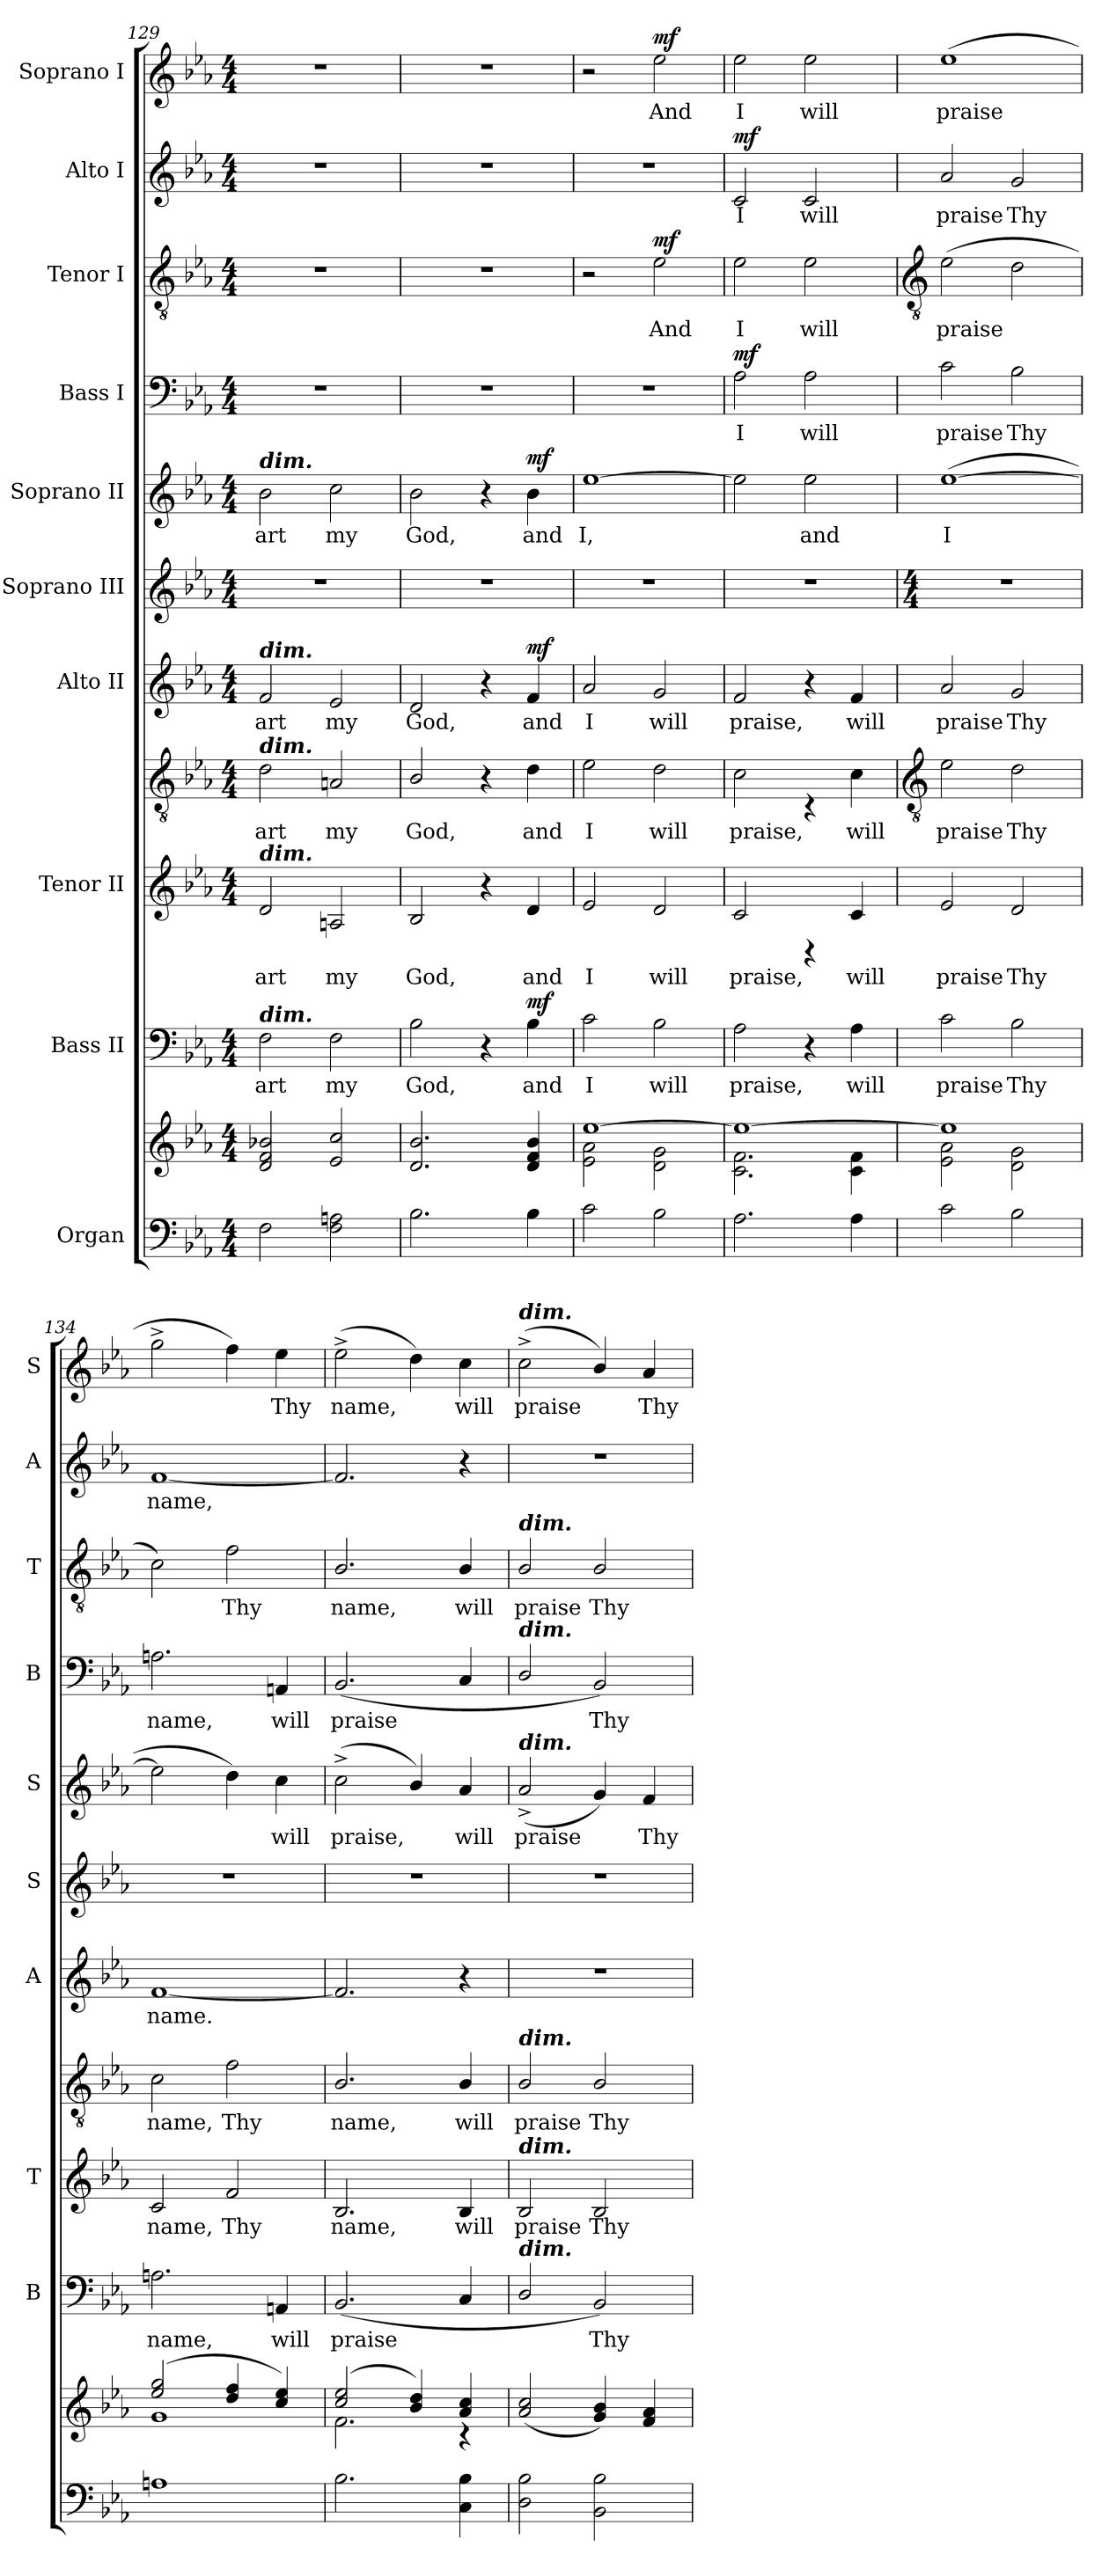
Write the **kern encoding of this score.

**kern	**kern	**kern	**text	**dynam	**kern	**text	**kern	**text	**dynam	**kern	**text	**dynam	**kern	**kern	**text	**dynam	**kern	**text	**dynam	**kern	**text	**dynam	**kern	**text	**dynam	**kern	**text	**dynam
*part10	*part10	*part9	*part9	*part9	*part8	*part8	*part8	*part8	*part8	*part7	*part7	*part7	*part6	*part5	*part5	*part5	*part4	*part4	*part4	*part3	*part3	*part3	*part2	*part2	*part2	*part1	*part1	*part1
*staff12	*staff11	*staff10	*staff10	*staff10	*staff9	*staff9	*staff8	*staff8	*staff8/9	*staff7	*staff7	*staff7	*staff6	*staff5	*staff5	*staff5	*staff4	*staff4	*staff4	*staff3	*staff3	*staff3	*staff2	*staff2	*staff2	*staff1	*staff1	*staff1
*I"Organ	*	*I"Bass II	*	*	*I"Tenor II	*	*	*	*	*I"Alto II	*	*	*I"Soprano III	*I"Soprano II	*	*	*I"Bass I	*	*	*I"Tenor I	*	*	*I"Alto I	*	*	*I"Soprano I	*	*
*	*	*I'B	*	*	*I'T	*	*	*	*	*I'A	*	*	*I'S	*I'S	*	*	*I'B	*	*	*I'T	*	*	*I'A	*	*	*I'S	*	*
*clefF4	*clefG2	*clefF4	*	*	*	*	*clefGv2	*	*	*clefG2	*	*	*clefG2	*clefG2	*	*	*clefF4	*	*	*clefGv2	*	*	*clefG2	*	*	*clefG2	*	*
*k[b-e-a-]	*k[b-e-a-]	*k[b-e-a-]	*	*	*k[b-e-a-]	*	*k[b-e-a-]	*	*	*k[b-e-a-]	*	*	*k[b-e-a-]	*k[b-e-a-]	*	*	*k[b-e-a-]	*	*	*k[b-e-a-]	*	*	*k[b-e-a-]	*	*	*k[b-e-a-]	*	*
*E-:	*E-:	*E-:	*	*	*E-:	*	*E-:	*	*	*E-:	*	*	*E-:	*E-:	*	*	*E-:	*	*	*E-:	*	*	*E-:	*	*	*E-:	*	*
*M4/4	*M4/4	*M4/4	*	*	*M4/4	*	*M4/4	*	*	*M4/4	*	*	*M4/4	*M4/4	*	*	*M4/4	*	*	*M4/4	*	*	*M4/4	*	*	*M4/4	*	*
=129	=129	=129	=129	=129	=129	=129	=129	=129	=129	=129	=129	=129	=129	=129	=129	=129	=129	=129	=129	=129	=129	=129	=129	=129	=129	=129	=129	=129
*	*^	*	*	*	*	*	*	*	*	*	*	*	*	*	*	*	*	*	*	*	*	*	*	*	*	*	*	*
!	!	!	!	!	!	!	!	!	!	!	!	!	!	!	!LO:TX:a:Bi:t=dim.	!	!	!	!	!	!	!	!	!	!	!	!	!	!
!	!	!	!	!	!	!	!	!	!	!	!LO:TX:a:Bi:t=dim.	!	!	!	!	!	!	!	!	!	!	!	!	!	!	!	!	!	!
!	!	!	!	!	!	!	!	!LO:TX:a:Bi:t=dim.	!	!	!	!	!	!	!	!	!	!	!	!	!	!	!	!	!	!	!	!	!
!	!	!	!	!	!	!LO:TX:a:Bi:t=dim.	!	!	!	!	!	!	!	!	!	!	!	!	!	!	!	!	!	!	!	!	!	!	!
!	!	!	!LO:TX:a:Bi:t=dim.	!	!	!	!	!	!	!	!	!	!	!	!	!	!	!	!	!	!	!	!	!	!	!	!	!	!
!	!	!	!	!LO:LY:b	!	!	!LO:LY:b	!	!LO:LY:b	!	!	!LO:LY:b	!	!	!	!LO:LY:b	!	!	!	!	!	!	!	!	!	!	!	!	!
2F\	2d/ 2f/ 2b-X/	1ryy	2F	art	.	2d	art	2d	art	.	2f	art	.	1r	2b-	art	.	1r	.	.	1r	.	.	1r	.	.	1r	.	.
!	!	!	!	!LO:LY:b	!	!	!LO:LY:b	!	!LO:LY:b	!	!	!LO:LY:b	!	!	!	!LO:LY:b	!	!	!	!	!	!	!	!	!	!	!	!	!
2F 2An	2e-/ 2cc/	.	2F	my	.	2An	my	2An	my	.	2e-	my	.	.	2cc	my	.	.	.	.	.	.	.	.	.	.	.	.	.
=130	=130	=130	=130	=130	=130	=130	=130	=130	=130	=130	=130	=130	=130	=130	=130	=130	=130	=130	=130	=130	=130	=130	=130	=130	=130	=130	=130	=130	=130
!	!	!	!	!LO:LY:b	!	!	!LO:LY:b	!	!LO:LY:b	!	!	!LO:LY:b	!	!	!	!LO:LY:b	!	!	!	!	!	!	!	!	!	!	!	!	!
2.B-\	2.d/ 2.b-/	1ryy	2B-	God,	.	2B-/	God,	2B-/	God,	.	2d	God,	.	1r	2b-	God,	.	1r	.	.	1r	.	.	1r	.	.	1r	.	.
.	.	.	4r	.	.	4r	.	4r	.	.	4r	.	.	.	4r	.	.	.	.	.	.	.	.	.	.	.	.	.	.
!	!	!	!	!LO:LY:b	!LO:DY:b	!	!LO:LY:b	!	!LO:LY:b	!LO:DY:b=2	!	!LO:LY:b	!	!	!	!LO:LY:b	!	!	!	!	!	!	!	!	!	!	!	!	!
!	!	!	!	!	!	!	!	!	!	!LO:DY:n=1:b	!	!	!LO:DY:b	!	!	!	!LO:DY:b	!	!	!	!	!	!	!	!	!	!	!	!
4B-\	4d/ 4f/ 4b-/	.	4B-	and	mf	4d	and	4d	and	mf mf	4f	and	mf	.	4b-	and	mf	.	.	.	.	.	.	.	.	.	.	.	.
=131	=131	=131	=131	=131	=131	=131	=131	=131	=131	=131	=131	=131	=131	=131	=131	=131	=131	=131	=131	=131	=131	=131	=131	=131	=131	=131	=131	=131	=131
!	!	!	!	!LO:LY:b	!	!	!LO:LY:b	!	!LO:LY:b	!	!	!LO:LY:b	!	!	!	!LO:LY:b	!	!	!	!	!	!	!	!	!	!	!	!	!
2c\	[1ee-/	2e-\ 2a-\	2c	I	.	2e-	I	2e-	I	.	2a-	I	.	1r	[1ee-	I,	.	1r	.	.	2r	.	.	1r	.	.	2r	.	.
!	!	!	!	!LO:LY:b	!	!	!LO:LY:b	!	!LO:LY:b	!	!	!LO:LY:b	!	!	!	!	!	!	!	!	!	!LO:LY:b	!LO:DY:b	!	!	!	!	!LO:LY:b	!LO:DY:b
2B-\	.	2d\ 2g\	2B-	will	.	2d	will	2d	will	.	2g	will	.	.	.	.	.	.	.	.	2e-	And	mf	.	.	.	2ee-	And	mf
=132	=132	=132	=132	=132	=132	=132	=132	=132	=132	=132	=132	=132	=132	=132	=132	=132	=132	=132	=132	=132	=132	=132	=132	=132	=132	=132	=132	=132	=132
!	!	!	!	!LO:LY:b	!	!	!LO:LY:b	!	!LO:LY:b	!	!	!LO:LY:b	!	!	!	!	!	!	!LO:LY:b	!LO:DY:b	!	!LO:LY:b	!	!	!LO:LY:b	!LO:DY:b	!	!LO:LY:b	!
2.A-\	1ee-/_	2.c\ 2.f\	2A-	praise,	.	2c	praise,	2c	praise,	.	2f	praise,	.	1r	2ee-]	.	.	2A-	I	mf	2e-	I	.	2c	I	mf	2ee-	I	.
!	!	!	!	!	!	!	!	!	!	!	!	!	!	!	!	!LO:LY:b	!	!	!LO:LY:b	!	!	!LO:LY:b	!	!	!LO:LY:b	!	!	!LO:LY:b	!
.	.	.	4r	.	.	4rBB	.	4rBB	.	.	4r	.	.	.	2ee-	and	.	2A-	will	.	2e-	will	.	2c	will	.	2ee-	will	.
!	!	!	!	!LO:LY:b	!	!	!LO:LY:b	!	!LO:LY:b	!	!	!LO:LY:b	!	!	!	!	!	!	!	!	!	!	!	!	!	!	!	!	!
4A-\	.	4c\ 4f\	4A-	will	.	4c	will	4c	will	.	4f	will	.	.	.	.	.	.	.	.	.	.	.	.	.	.	.	.	.
!!LO:LB:g=z
=133	=133	=133	=133	=133	=133	=133	=133	=133	=133	=133	=133	=133	=133	=133	=133	=133	=133	=133	=133	=133	=133	=133	=133	=133	=133	=133	=133	=133	=133
*	*	*	*	*	*	*	*	*clefGv2	*	*	*	*	*	*	*	*	*	*	*	*	*clefGv2	*	*	*	*	*	*	*	*
*	*	*	*	*	*	*	*	*	*	*	*	*	*	*M4/4	*	*	*	*	*	*	*	*	*	*	*	*	*	*	*
!	!	!	!	!LO:LY:b	!	!	!LO:LY:b	!	!LO:LY:b	!	!	!LO:LY:b	!	!	!	!LO:LY:b	!	!	!LO:LY:b	!	!	!LO:LY:b	!	!	!LO:LY:b	!	!	!LO:LY:b	!
2c\	1ee-/]	2e-\ 2a-\	2c	praise	.	2e-	praise	2e-	praise	.	2a-	praise	.	1r	(>[1ee-	I	.	2c	praise	.	(>2e-	praise	.	2a-	praise	.	(>1ee-	praise	.
!	!	!	!	!LO:LY:b	!	!	!LO:LY:b	!	!LO:LY:b	!	!	!LO:LY:b	!	!	!	!	!	!	!LO:LY:b	!	!	!	!	!	!LO:LY:b	!	!	!	!
2B-\	.	2d\ 2g\	2B-	Thy	.	2d	Thy	2d	Thy	.	2g	Thy	.	.	.	.	.	2B-	Thy	.	2d	.	.	2g	Thy	.	.	.	.
=134	=134	=134	=134	=134	=134	=134	=134	=134	=134	=134	=134	=134	=134	=134	=134	=134	=134	=134	=134	=134	=134	=134	=134	=134	=134	=134	=134	=134	=134
!	!	!	!	!LO:LY:b	!	!	!LO:LY:b	!	!LO:LY:b	!	!	!LO:LY:b	!	!	!	!	!	!	!LO:LY:b	!	!	!	!	!	!LO:LY:b	!	!	!	!
1An	(>2ee-/ 2gg/	1g\	2.An	name,	.	2c	name,	2c	name,	.	[1f	name.	.	1r	2ee-]	.	.	2.An	name,	.	2c)	.	.	[1f	name,	.	2gg^	.	.
!	!	!	!	!	!	!	!LO:LY:b	!	!LO:LY:b	!	!	!	!	!	!	!	!	!	!	!	!	!LO:LY:b	!	!	!	!	!	!	!
.	4dd/ 4ff/	.	.	.	.	2f	Thy	2f	Thy	.	.	.	.	.	4dd)	.	.	.	.	.	2f	Thy	.	.	.	.	4ff)	.	.
!	!	!	!	!LO:LY:b	!	!	!	!	!	!	!	!	!	!	!	!LO:LY:b	!	!	!LO:LY:b	!	!	!	!	!	!	!	!	!LO:LY:b	!
.	4cc/ 4ee-/)	.	4AAn	will	.	.	.	.	.	.	.	.	.	.	4cc	will	.	4AAn	will	.	.	.	.	.	.	.	4ee-	Thy	.
=135	=135	=135	=135	=135	=135	=135	=135	=135	=135	=135	=135	=135	=135	=135	=135	=135	=135	=135	=135	=135	=135	=135	=135	=135	=135	=135	=135	=135	=135
!	!	!	!	!LO:LY:b	!	!	!LO:LY:b	!	!LO:LY:b	!	!	!	!	!	!	!LO:LY:b	!	!	!LO:LY:b	!	!	!LO:LY:b	!	!	!	!	!	!LO:LY:b	!
2.B-\	(>2cc/ 2ee-/	2.f\	(<2.BB-	praise	.	2.B-/	name,	2.B-/	name,	.	2.f]	.	.	1r	(<2cc^	praise,	.	(<2.BB-	praise	.	2.B-/	name,	.	2.f]	.	.	(>2ee-^	name,	.
.	4b-/ 4dd/)	.	.	.	.	.	.	.	.	.	.	.	.	.	4b-/)	.	.	.	.	.	.	.	.	.	.	.	4dd)	.	.
!	!	!	!	!	!	!	!LO:LY:b	!	!LO:LY:b	!	!	!	!	!	!	!LO:LY:b	!	!	!	!	!	!LO:LY:b	!	!	!	!	!	!LO:LY:b	!
4C 4B-	4a-/ 4cc/	4r	4C	.	.	4B-/	will	4B-/	will	.	4r	.	.	.	4a-	will	.	4C	.	.	4B-/	will	.	4r	.	.	4cc	will	.
=136	=136	=136	=136	=136	=136	=136	=136	=136	=136	=136	=136	=136	=136	=136	=136	=136	=136	=136	=136	=136	=136	=136	=136	=136	=136	=136	=136	=136	=136
!	!	!	!	!	!	!	!	!	!	!	!	!	!	!	!	!	!	!	!	!	!	!	!	!	!	!	!LO:TX:a:Bi:t=dim.	!	!
!	!	!	!	!	!	!	!	!	!	!	!	!	!	!	!	!	!	!	!	!	!LO:TX:a:Bi:t=dim.	!	!	!	!	!	!	!	!
!	!	!	!	!	!	!	!	!	!	!	!	!	!	!	!	!	!	!LO:TX:a:Bi:t=dim.	!	!	!	!	!	!	!	!	!	!	!
!	!	!	!	!	!	!	!	!	!	!	!	!	!	!	!LO:TX:a:Bi:t=dim.	!	!	!	!	!	!	!	!	!	!	!	!	!	!
!	!	!	!	!	!	!	!	!LO:TX:a:Bi:t=dim.	!	!	!	!	!	!	!	!	!	!	!	!	!	!	!	!	!	!	!	!	!
!	!	!	!	!	!	!LO:TX:a:Bi:t=dim.	!	!	!	!	!	!	!	!	!	!	!	!	!	!	!	!	!	!	!	!	!	!	!
!	!	!	!LO:TX:a:Bi:t=dim.	!	!	!	!	!	!	!	!	!	!	!	!	!	!	!	!	!	!	!	!	!	!	!	!	!	!
!	!	!	!	!	!	!	!LO:LY:b	!	!LO:LY:b	!	!	!	!	!	!	!LO:LY:b	!	!	!	!	!	!LO:LY:b	!	!	!	!	!	!LO:LY:b	!
2D 2B-	(>2a-/ 2cc/	2ryy	2D/	.	.	2B-/	praise	2B-/	praise	.	1r	.	.	1r	(<2a-^	praise	.	2D/	.	.	2B-/	praise	.	1r	.	.	(<2cc^	praise	.
!	!	!	!	!LO:LY:b	!	!	!LO:LY:b	!	!LO:LY:b	!	!	!	!	!	!	!	!	!	!LO:LY:b	!	!	!LO:LY:b	!	!	!	!	!	!	!
2BB- 2B-	4g/ 4b-/)	2ryy	2BB-)	Thy	.	2B-/	Thy	2B-/	Thy	.	.	.	.	.	4g)	.	.	2BB-)	Thy	.	2B-/	Thy	.	.	.	.	4b-/)	.	.
!	!	!	!	!	!	!	!	!	!	!	!	!	!	!	!	!LO:LY:b	!	!	!	!	!	!	!	!	!	!	!	!LO:LY:b	!
.	4f/ 4a-/	.	.	.	.	.	.	.	.	.	.	.	.	.	4f	Thy	.	.	.	.	.	.	.	.	.	.	4a-	Thy	.
*	*v	*v	*	*	*	*	*	*	*	*	*	*	*	*	*	*	*	*	*	*	*	*	*	*	*	*	*	*	*
=	=	=	=	=	=	=	=	=	=	=	=	=	=	=	=	=	=	=	=	=	=	=	=	=	=	=	=	=
*-	*-	*-	*-	*-	*-	*-	*-	*-	*-	*-	*-	*-	*-	*-	*-	*-	*-	*-	*-	*-	*-	*-	*-	*-	*-	*-	*-	*-
